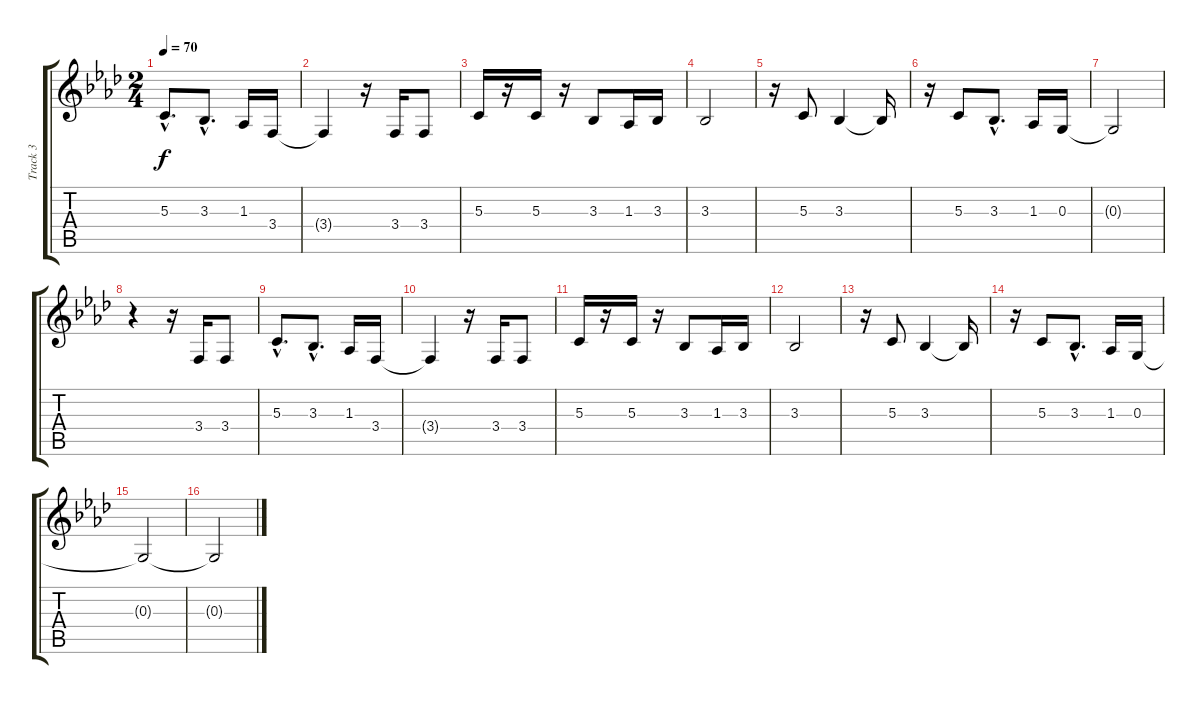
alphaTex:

\track ("Track 3" "Track 3") {instrument panflute}
\staff {score tabs}
\tuning (E4 B3 G3 D3 A2 E2) {hide}
\ts (2 4)
\tempo 70
\clef g2
\ks fminor
5.3{hac}.8{d dy f} 3.3{hac}.8{d} 1.3.16 3.4.16 |
3.4{t}.4 r.16 3.4.16 3.4.8 |
5.3.16 r.16 5.3.16 r.16 3.3.8 1.3.16 3.3.16 |
3.3.2 |
r.16 5.3.8 3.3.4 3.3{t}.16 |
r.16 5.3.8 3.3{hac}.8{d} 1.3.16 0.3.16 |
0.3{t}.2 |
r.4 r.16 3.4.16 3.4.8 |
5.3{hac}.8{d} 3.3{hac}.8{d} 1.3.16 3.4.16 |
3.4{t}.4 r.16 3.4.16 3.4.8 |
5.3.16 r.16 5.3.16 r.16 3.3.8 1.3.16 3.3.16 |
3.3.2 |
r.16 5.3.8 3.3.4 3.3{t}.16 |
r.16 5.3.8 3.3{hac}.8{d} 1.3.16 0.3.16 |
0.3{t}.2 |
0.3{t}.2
